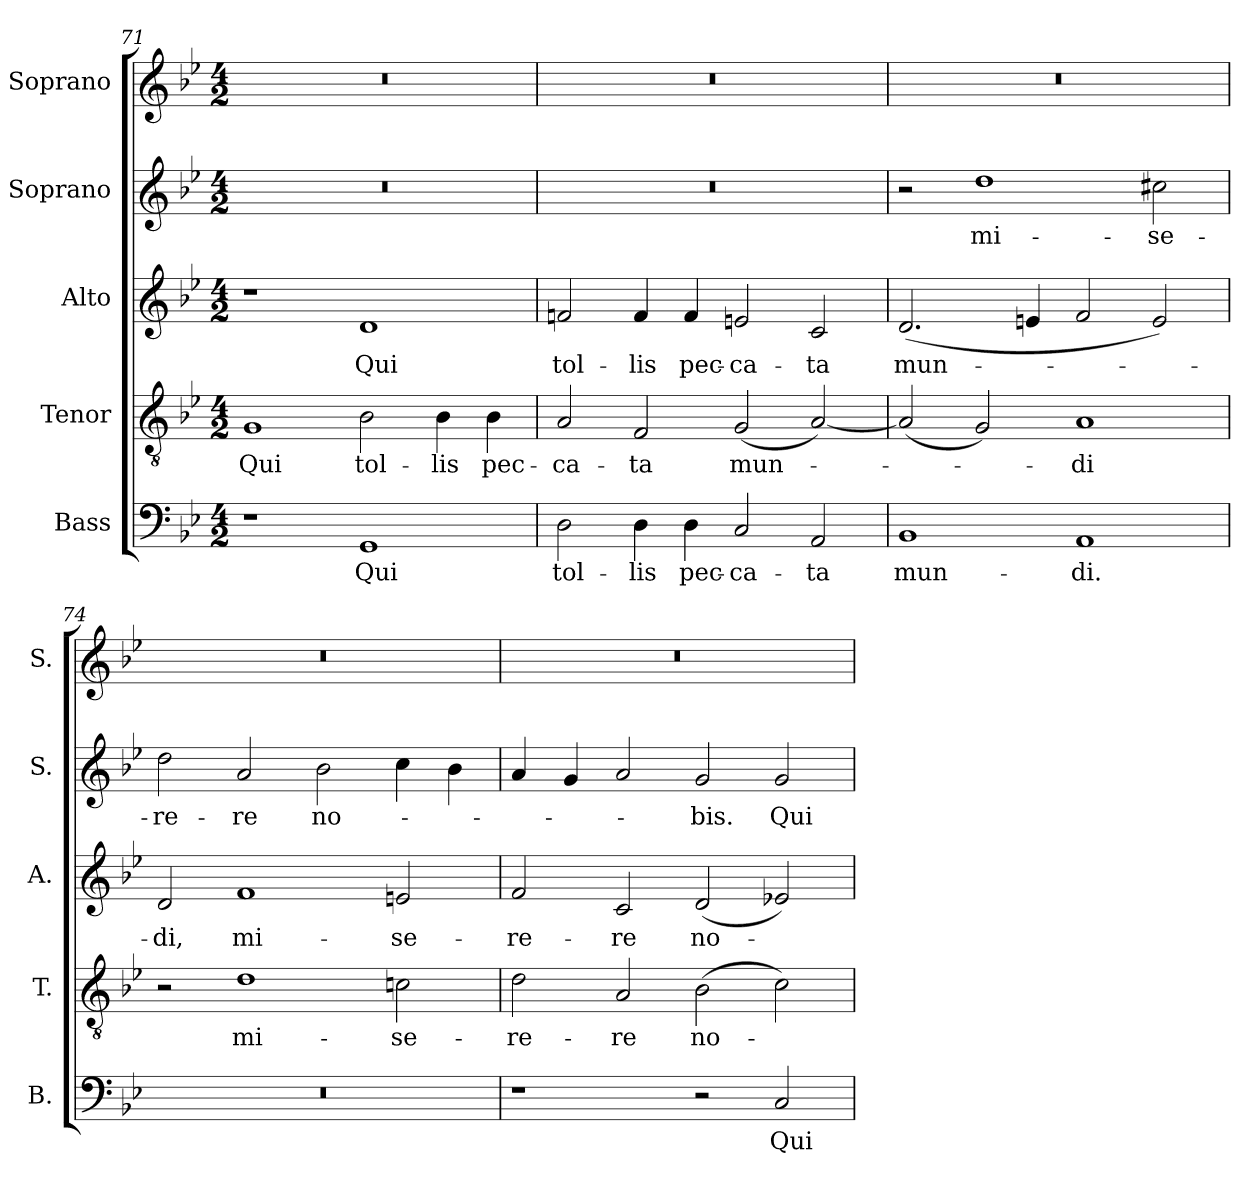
**kern	**text	**kern	**text	**kern	**text	**kern	**text	**kern
*part5	*part5	*part4	*part4	*part3	*part3	*part2	*part2	*part1
*staff5	*staff5	*staff4	*staff4	*staff3	*staff3	*staff2	*staff2	*staff1
*I"Bass	*	*I"Tenor	*	*I"Alto	*	*I"Soprano	*	*I"Soprano
*I'B.	*	*I'T.	*	*I'A.	*	*I'S.	*	*I'S.
*clefF4	*	*clefGv2	*	*clefG2	*	*clefG2	*	*clefG2
*	*	*ITrd7c12	*	*	*	*	*	*
*k[b-e-]	*	*k[b-e-]	*	*k[b-e-]	*	*k[b-e-]	*	*k[b-e-]
*B-:	*	*B-:	*	*B-:	*	*B-:	*	*B-:
*M4/2	*	*M4/2	*	*M4/2	*	*M4/2	*	*M4/2
=71	=71	=71	=71	=71	=71	=71	=71	=71
!	!	!	!LO:LY:b:color=#000000	!	!	!LO:N:vis=1	!	!LO:N:vis=1
1r	.	1GGi	Qui	1r	.	0r	.	0r
!	!LO:LY:b:color=#000000	!	!	!	!	!	!	!
!	!	!	!LO:LY:b:color=#000000	!	!	!	!	!
!	!	!	!	!	!LO:LY:b:color=#000000	!	!	!
1GGi	Qui	2BB-i\	tol-	1di	Qui	.	.	.
!	!	!	!LO:LY:b:color=#000000	!	!	!	!	!
.	.	4BB-i\	-lis	.	.	.	.	.
!	!	!	!LO:LY:b:color=#000000	!	!	!	!	!
.	.	4BB-i\	pec-	.	.	.	.	.
=72	=72	=72	=72	=72	=72	=72	=72	=72
!	!LO:LY:b:color=#000000	!	!	!	!	!	!	!
!	!	!	!LO:LY:b:color=#000000	!	!	!	!	!
!	!	!	!	!	!LO:LY:b:color=#000000	!LO:N:vis=1	!	!LO:N:vis=1
2Di\	tol-	2AAi/	-ca-	2fni/	tol-	0r	.	0r
!	!LO:LY:b:color=#000000	!	!	!	!	!	!	!
!	!	!	!LO:LY:b:color=#000000	!	!	!	!	!
!	!	!	!	!	!LO:LY:b:color=#000000	!	!	!
4Di\	-lis	2FFi/	-ta	4fi/	-lis	.	.	.
!	!LO:LY:b:color=#000000	!	!	!	!	!	!	!
!	!	!	!	!	!LO:LY:b:color=#000000	!	!	!
4Di\	pec-	.	.	4fi/	pec-	.	.	.
!	!LO:LY:b:color=#000000	!	!	!	!	!	!	!
!	!	!	!LO:LY:b:color=#000000	!	!	!	!	!
!	!	!	!	!	!LO:LY:b:color=#000000	!	!	!
2Ci/	-ca-	(2GGi/	mun-	2eni/	-ca-	.	.	.
!	!LO:LY:b:color=#000000	!	!	!	!	!	!	!
!	!	!	!	!	!LO:LY:b:color=#000000	!	!	!
2AAi/	-ta	[2AAi/)	.	2ci/	-ta	.	.	.
=73	=73	=73	=73	=73	=73	=73	=73	=73
!	!LO:LY:b:color=#000000	!	!	!	!	!	!	!
!	!	!	!	!	!LO:LY:b:color=#000000	!	!	!LO:N:vis=1
1BB-i	mun-	(2AAi/]	.	(2.di/	mun-	2r	.	0r
!	!	!	!	!	!	!	!LO:LY:b:color=#000000	!
.	.	2GGi/)	.	.	.	1ddi	mi-	.
.	.	.	.	4eni/	.	.	.	.
!	!LO:LY:b:color=#000000	!	!	!	!	!	!	!
!	!	!	!LO:LY:b:color=#000000	!	!	!	!	!
1AAi	-di.	1AAi	-di	2fi/	.	.	.	.
!	!	!	!	!	!	!	!LO:LY:b:color=#000000	!
.	.	.	.	2ei/)	.	2cc#Xi\	-se-	.
!!LO:LB:g=z
=74	=74	=74	=74	=74	=74	=74	=74	=74
!LO:N:vis=1	!	!	!	!	!	!	!	!
!	!	!	!	!	!LO:LY:b:color=#000000	!	!	!
!	!	!	!	!	!	!	!LO:LY:b:color=#000000	!LO:N:vis=1
0r	.	2r	.	2di/	-di,	2ddi\	-re-	0r
!	!	!	!LO:LY:b:color=#000000	!	!	!	!	!
!	!	!	!	!	!LO:LY:b:color=#000000	!	!	!
!	!	!	!	!	!	!	!LO:LY:b:color=#000000	!
.	.	1Di	mi-	1fi	mi-	2ai/	-re	.
!	!	!	!	!	!	!	!LO:LY:b:color=#000000	!
.	.	.	.	.	.	2b-i\	no-	.
!	!	!	!LO:LY:b:color=#000000	!	!	!	!	!
!	!	!	!	!	!LO:LY:b:color=#000000	!	!	!
.	.	2Cni\	-se-	2eni/	-se-	4cci\	.	.
.	.	.	.	.	.	4b-i\	.	.
=75	=75	=75	=75	=75	=75	=75	=75	=75
!	!	!	!LO:LY:b:color=#000000	!	!	!	!	!
!	!	!	!	!	!LO:LY:b:color=#000000	!	!	!LO:N:vis=1
1r	.	2Di\	-re-	2fi/	-re-	4ai/	.	0r
.	.	.	.	.	.	4gi/	.	.
!	!	!	!LO:LY:b:color=#000000	!	!	!	!	!
!	!	!	!	!	!LO:LY:b:color=#000000	!	!	!
.	.	2AAi/	-re	2ci/	-re	2ai/	.	.
!	!	!	!LO:LY:b:color=#000000	!	!	!	!	!
!	!	!	!	!	!LO:LY:b:color=#000000	!	!	!
!	!	!	!	!	!	!	!LO:LY:b:color=#000000	!
2r	.	(2BB-i\	no-	(2di/	no-	2gi/	-bis.	.
!	!LO:LY:b:color=#000000	!	!	!	!	!	!	!
!	!	!	!	!	!	!	!LO:LY:b:color=#000000	!
2Ci/	Qui	2Ci\)	.	2e-Xi/)	.	2gi/	Qui	.
=	=	=	=	=	=	=	=	=
*-	*-	*-	*-	*-	*-	*-	*-	*-
